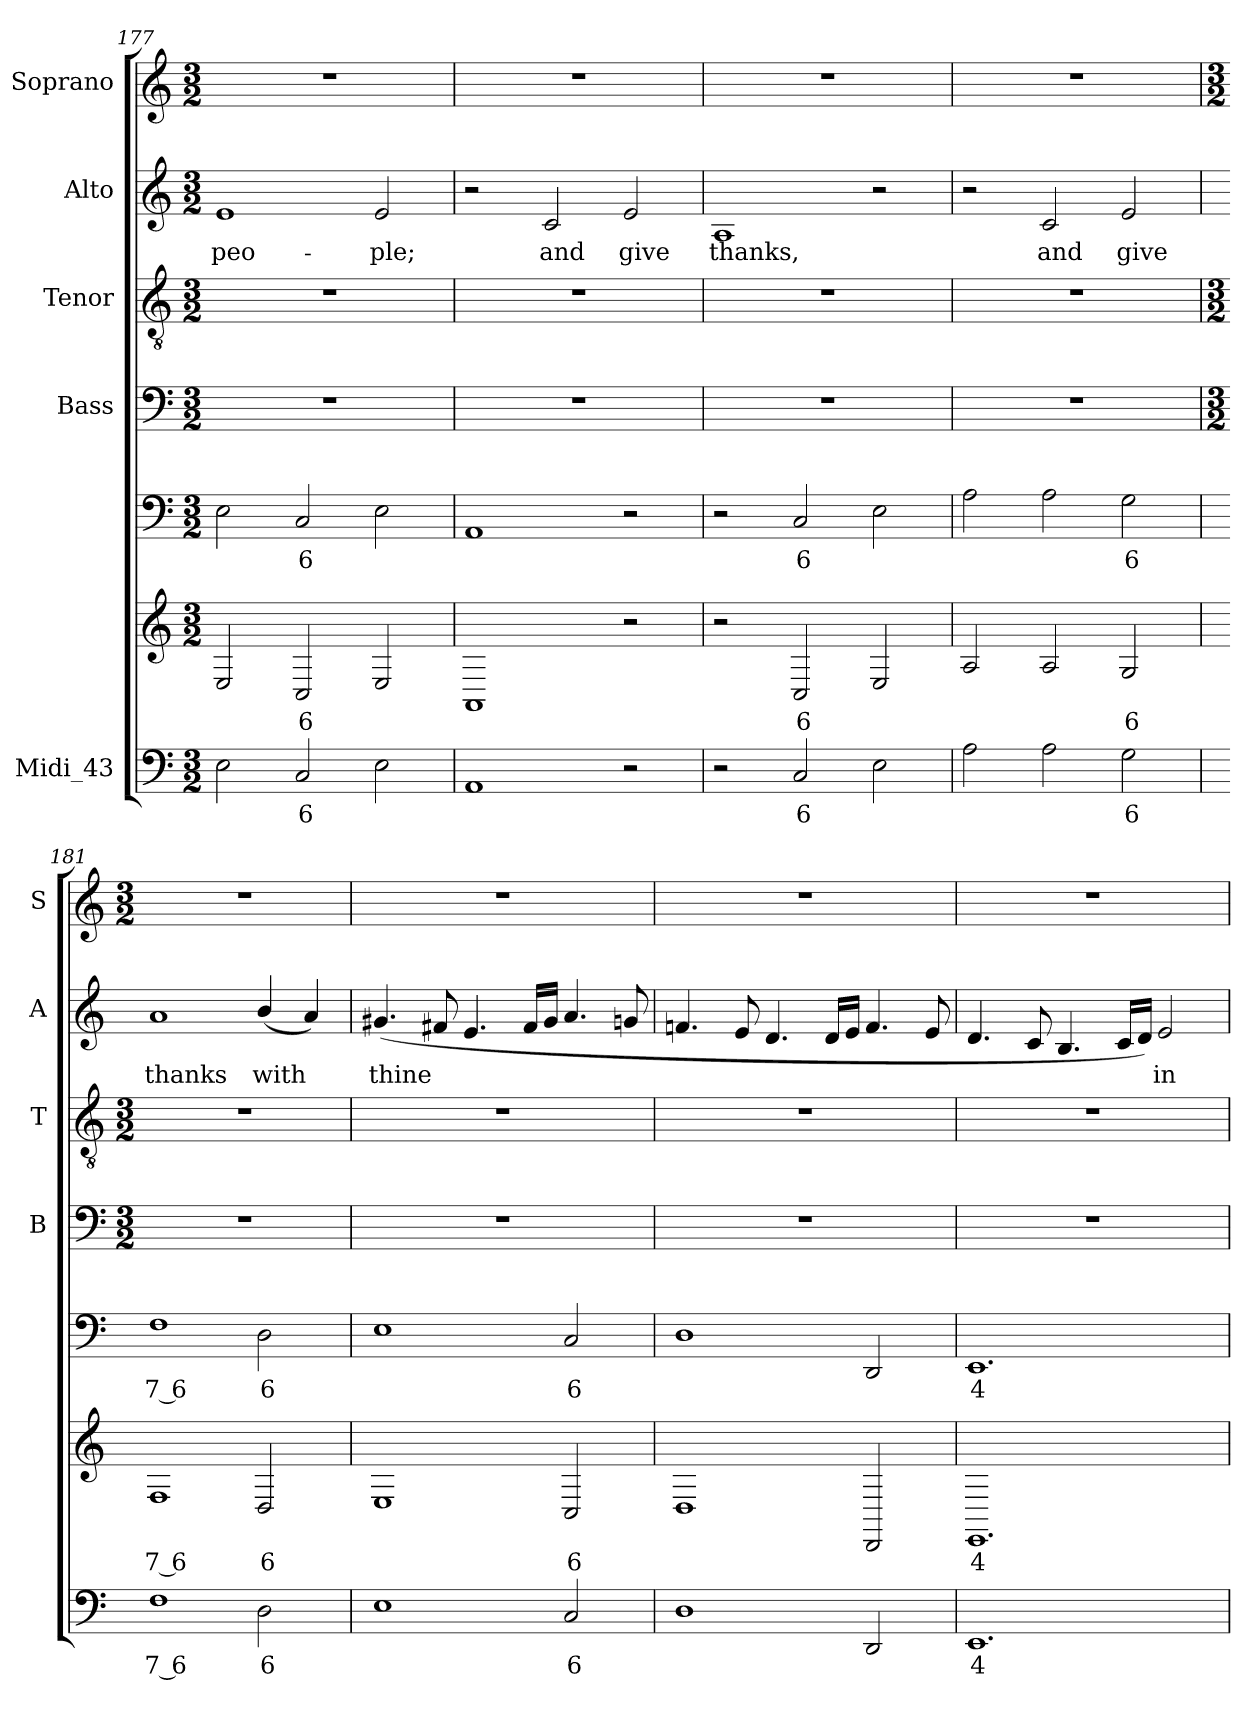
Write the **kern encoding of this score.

**kern	**text	**kern	**text	**kern	**text	**kern	**kern	**kern	**text	**kern
*part5	*part5	*part5	*part5	*part5	*part5	*part4	*part3	*part2	*part2	*part1
*staff7	*staff7	*staff6	*staff6	*staff5	*staff5	*staff4	*staff3	*staff2	*staff2	*staff1
*I"Midi_43	*	*	*	*	*	*I"Bass	*I"Tenor	*I"Alto	*	*I"Soprano
*	*	*	*	*	*	*I'B	*I'T	*I'A	*	*I'S
*clefF4	*	*clefG2	*	*clefF4	*	*clefF4	*clefGv2	*clefG2	*	*clefG2
*k[]	*	*k[]	*	*k[]	*	*k[]	*k[]	*k[]	*	*k[]
*C:	*	*C:	*	*C:	*	*C:	*C:	*C:	*	*C:
*M3/2	*	*M3/2	*	*M3/2	*	*M3/2	*M3/2	*M3/2	*	*M3/2
=177	=177	=177	=177	=177	=177	=177	=177	=177	=177	=177
!	!	!	!	!	!	!	!	!	!LO:LY:b	!
2E	.	2E	.	2E	.	1.r	1.r	1e	peo-	1.r
!	!LO:LY:b	!	!LO:LY:b	!	!LO:LY:b	!	!	!	!	!
2C	6	2C	6	2C	6	.	.	.	.	.
!	!	!	!	!	!	!	!	!	!LO:LY:b	!
2E	.	2E	.	2E	.	.	.	2e	-ple;	.
=178	=178	=178	=178	=178	=178	=178	=178	=178	=178	=178
1AA	.	1AA	.	1AA	.	1.r	1.r	2r	.	1.r
!	!	!	!	!	!	!	!	!	!LO:LY:b	!
.	.	.	.	.	.	.	.	2c	and	.
!	!	!	!	!	!	!	!	!	!LO:LY:b	!
2r	.	2r	.	2r	.	.	.	2e	give	.
=179	=179	=179	=179	=179	=179	=179	=179	=179	=179	=179
!	!	!	!	!	!	!	!	!	!LO:LY:b	!
2r	.	2r	.	2r	.	1.r	1.r	1A	thanks,	1.r
!	!LO:LY:b	!	!LO:LY:b	!	!LO:LY:b	!	!	!	!	!
2C	6	2C	6	2C	6	.	.	.	.	.
2E	.	2E	.	2E	.	.	.	2r	.	.
=180	=180	=180	=180	=180	=180	=180	=180	=180	=180	=180
2A	.	2A	.	2A	.	1.r	1.r	2r	.	1.r
!	!	!	!	!	!	!	!	!	!LO:LY:b	!
2A	.	2A	.	2A	.	.	.	2c	and	.
!	!LO:LY:b	!	!LO:LY:b	!	!LO:LY:b	!	!	!	!LO:LY:b	!
2G	6	2G	6	2G	6	.	.	2e	give	.
!!LO:LB:g=z
=181	=181	=181	=181	=181	=181	=181	=181	=181	=181	=181
*	*	*	*	*	*	*M3/2	*M3/2	*	*	*M3/2
!	!LO:LY:b	!	!LO:LY:b	!	!LO:LY:b	!	!	!	!LO:LY:b	!
1F	7 6	1F	7 6	1F	7 6	1.r	1.r	1a	thanks	1.r
!	!LO:LY:b	!	!LO:LY:b	!	!LO:LY:b	!	!	!	!LO:LY:b	!
2D	6	2D	6	2D	6	.	.	(<4b/	with	.
.	.	.	.	.	.	.	.	4a)	.	.
=182	=182	=182	=182	=182	=182	=182	=182	=182	=182	=182
!	!	!	!	!	!	!	!	!	!LO:LY:b	!
1E	.	1E	.	1E	.	1.r	1.r	(<4.g#X	thine	1.r
.	.	.	.	.	.	.	.	8f#X	.	.
.	.	.	.	.	.	.	.	4.e	.	.
.	.	.	.	.	.	.	.	16f#LL	.	.
.	.	.	.	.	.	.	.	16g#JJ	.	.
!	!LO:LY:b	!	!LO:LY:b	!	!LO:LY:b	!	!	!	!	!
2C	6	2C	6	2C	6	.	.	4.a	.	.
.	.	.	.	.	.	.	.	8g	.	.
=183	=183	=183	=183	=183	=183	=183	=183	=183	=183	=183
1D	.	1D	.	1D	.	1.r	1.r	4.fn	.	1.r
.	.	.	.	.	.	.	.	8e	.	.
.	.	.	.	.	.	.	.	4.d	.	.
.	.	.	.	.	.	.	.	16dLL	.	.
.	.	.	.	.	.	.	.	16eJJ	.	.
2DD	.	2DD	.	2DD	.	.	.	4.f	.	.
.	.	.	.	.	.	.	.	8e	.	.
=184	=184	=184	=184	=184	=184	=184	=184	=184	=184	=184
!	!LO:LY:b	!	!LO:LY:b	!	!LO:LY:b	!	!	!	!	!
1.EE	4	1.EE	4	1.EE	4	1.r	1.r	4.d	.	1.r
.	.	.	.	.	.	.	.	8c	.	.
.	.	.	.	.	.	.	.	4.B	.	.
.	.	.	.	.	.	.	.	16cLL	.	.
.	.	.	.	.	.	.	.	16dJJ)	.	.
!	!	!	!	!	!	!	!	!	!LO:LY:b	!
.	.	.	.	.	.	.	.	2e	in-	.
=	=	=	=	=	=	=	=	=	=	=
*-	*-	*-	*-	*-	*-	*-	*-	*-	*-	*-
